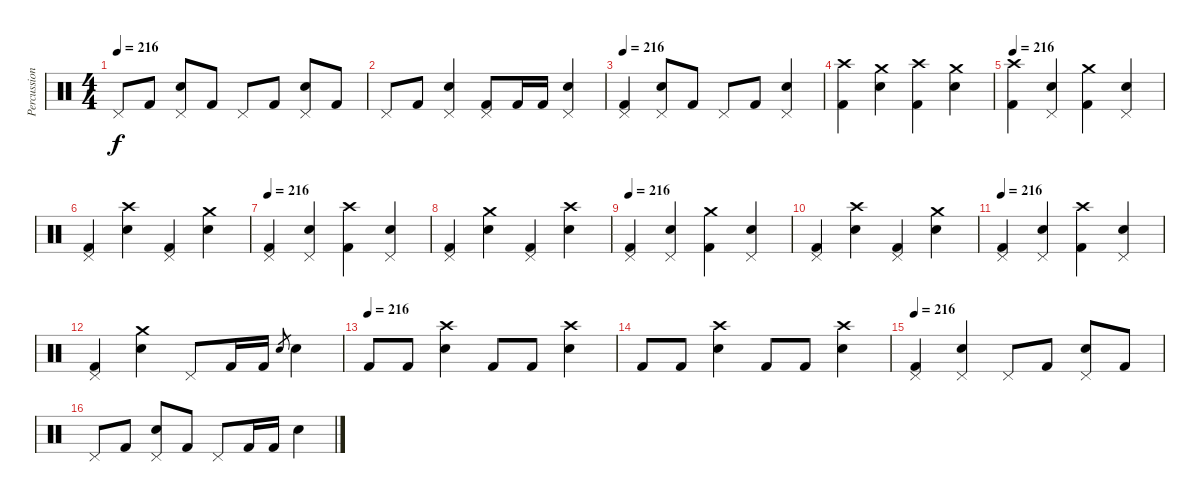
\track ("Percussions" "Percussion") {instrument percussion}
\staff {score}
\articulation defaults
\ts (4 4)
\tempo 216
\clef neutral
\ks c "Pedal Hi-Hat (hit)".8{dy f} "Kick (hit) 2".8
("Pedal Hi-Hat (hit)" "Electric Snare (hit)").8 "Kick (hit) 2".8 "Pedal Hi-Hat (hit)".8 "Kick (hit) 2".8 ("Pedal Hi-Hat (hit)" "Electric Snare (hit)").8 "Kick (hit) 2".8 |
"Pedal Hi-Hat (hit)".8 "Kick (hit) 2".8 ("Pedal Hi-Hat (hit)" "Electric Snare (hit)").4 ("Pedal Hi-Hat (hit)" "Kick (hit) 2").8 "Kick (hit) 2".16 "Kick (hit) 2".16 ("Pedal Hi-Hat (hit)" "Electric Snare (hit)").4 |
\tempo 216
("Pedal Hi-Hat (hit)" "Kick (hit) 2").4 ("Pedal Hi-Hat (hit)" "Electric Snare (hit)").8 "Kick (hit) 2".8 "Pedal Hi-Hat (hit)".8 "Kick (hit) 2".8 ("Pedal Hi-Hat (hit)" "Electric Snare (hit)").4 |
("Crash high (hit)" "Kick (hit) 2").4 ("Crash medium (hit)" "Electric Snare (hit)").4 ("Crash high (hit)" "Kick (hit) 2").4 ("Crash medium (hit)" "Electric Snare (hit)").4 |
\tempo 216
("Crash high (hit)" "Kick (hit) 2").4 ("Pedal Hi-Hat (hit)" "Electric Snare (hit)").4 ("Crash medium (hit)" "Kick (hit) 2").4 ("Pedal Hi-Hat (hit)" "Electric Snare (hit)").4 |
("Pedal Hi-Hat (hit)" "Kick (hit) 2").4 ("Crash high (hit)" "Electric Snare (hit)").4 ("Pedal Hi-Hat (hit)" "Kick (hit) 2").4 ("Crash medium (hit)" "Electric Snare (hit)").4 |
\tempo 216
("Pedal Hi-Hat (hit)" "Kick (hit) 2").4 ("Pedal Hi-Hat (hit)" "Electric Snare (hit)").4 ("Crash high (hit)" "Kick (hit) 2").4 ("Pedal Hi-Hat (hit)" "Electric Snare (hit)").4 |
("Pedal Hi-Hat (hit)" "Kick (hit) 2").4 ("Crash medium (hit)" "Electric Snare (hit)").4 ("Pedal Hi-Hat (hit)" "Kick (hit) 2").4 ("Crash high (hit)" "Electric Snare (hit)").4 |
\tempo 216
("Pedal Hi-Hat (hit)" "Kick (hit) 2").4 ("Pedal Hi-Hat (hit)" "Electric Snare (hit)").4 ("Crash medium (hit)" "Kick (hit) 2").4 ("Pedal Hi-Hat (hit)" "Electric Snare (hit)").4 |
("Pedal Hi-Hat (hit)" "Kick (hit) 2").4 ("Crash high (hit)" "Electric Snare (hit)").4 ("Pedal Hi-Hat (hit)" "Kick (hit) 2").4 ("Crash medium (hit)" "Electric Snare (hit)").4 |
\tempo 216
("Pedal Hi-Hat (hit)" "Kick (hit) 2").4 ("Pedal Hi-Hat (hit)" "Electric Snare (hit)").4 ("Crash high (hit)" "Kick (hit) 2").4 ("Pedal Hi-Hat (hit)" "Electric Snare (hit)").4 |
("Pedal Hi-Hat (hit)" "Kick (hit) 2").4 ("Crash medium (hit)" "Electric Snare (hit)").4 "Pedal Hi-Hat (hit)".8 "Kick (hit) 2".16 "Kick (hit) 2".16 "Electric Snare (hit)".8{gr} "Electric Snare (hit)".4 |
\tempo (216)
"Kick (hit) 2".8 "Kick (hit) 2".8 ("Crash high (hit)" "Electric Snare (hit)").4 "Kick (hit) 2".8 "Kick (hit) 2".8 ("Crash high (hit)" "Electric Snare (hit)").4 |
"Kick (hit) 2".8 "Kick (hit) 2".8 ("Crash high (hit)" "Electric Snare (hit)").4 "Kick (hit) 2".8 "Kick (hit) 2".8 ("Crash high (hit)" "Electric Snare (hit)").4 |
\tempo 216
("Pedal Hi-Hat (hit)" "Kick (hit) 2").4 ("Pedal Hi-Hat (hit)" "Electric Snare (hit)").4 "Pedal Hi-Hat (hit)".8 "Kick (hit) 2".8 ("Pedal Hi-Hat (hit)" "Electric Snare (hit)").8 "Kick (hit) 2".8 |
"Pedal Hi-Hat (hit)".8 "Kick (hit) 2".8 ("Pedal Hi-Hat (hit)" "Electric Snare (hit)").8 "Kick (hit) 2".8 "Pedal Hi-Hat (hit)".8 "Kick (hit) 2".16 "Kick (hit) 2".16 "Electric Snare (hit)".4
